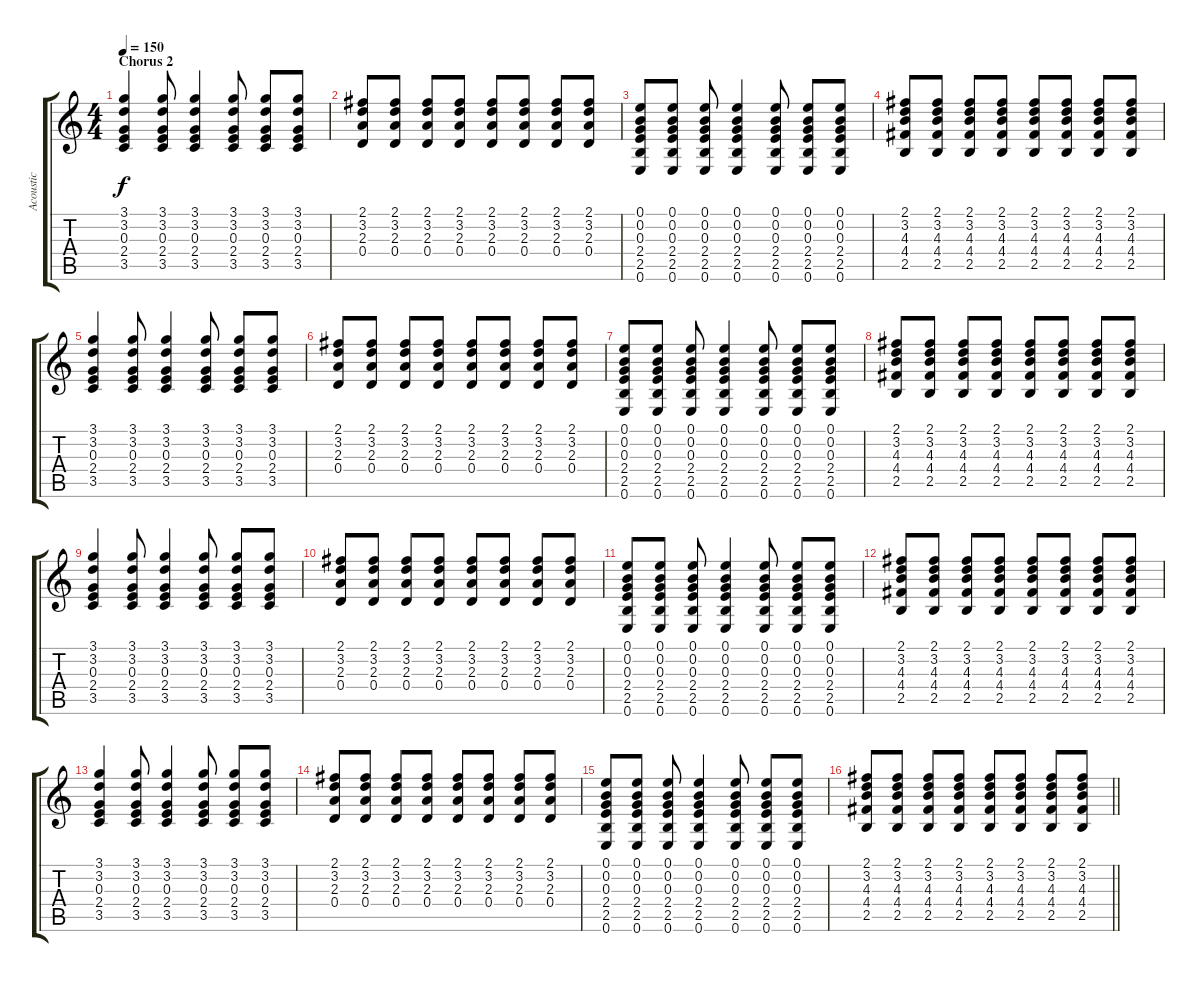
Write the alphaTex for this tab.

\track ("Acoustic" "Acoustic") {instrument acousticguitarsteel}
\staff {score tabs}
\tuning (E4 B3 G3 D3 A2 E2) {hide}
\ts (4 4)
\section ("" "Chorus 2")
\tempo 150
\clef g2
\ks c
(3.1 3.2 0.3 2.4 3.5).4{dy f} (3.1 3.2 0.3 2.4 3.5).8 (3.1 3.2 0.3 2.4 3.5).4 (3.1 3.2 0.3 2.4 3.5).8 (3.1 3.2 0.3 2.4 3.5).8 (3.1 3.2 0.3 2.4 3.5).8 |
(2.1 3.2 2.3 0.4).8 (2.1 3.2 2.3 0.4).8 (2.1 3.2 2.3 0.4).8 (2.1 3.2 2.3 0.4).8 (2.1 3.2 2.3 0.4).8 (2.1 3.2 2.3 0.4).8 (2.1 3.2 2.3 0.4).8 (2.1 3.2 2.3 0.4).8 |
(0.1 0.2 0.3 2.4 2.5 0.6).8 (0.1 0.2 0.3 2.4 2.5 0.6).8 (0.1 0.2 0.3 2.4 2.5 0.6).8 (0.1 0.2 0.3 2.4 2.5 0.6).4 (0.1 0.2 0.3 2.4 2.5 0.6).8 (0.1 0.2 0.3 2.4 2.5 0.6).8 (0.1 0.2 0.3 2.4 2.5 0.6).8 |
(2.1 3.2 4.3 4.4 2.5).8 (2.1 3.2 4.3 4.4 2.5).8 (2.1 3.2 4.3 4.4 2.5).8 (2.1 3.2 4.3 4.4 2.5).8 (2.1 3.2 4.3 4.4 2.5).8 (2.1 3.2 4.3 4.4 2.5).8 (2.1 3.2 4.3 4.4 2.5).8 (2.1 3.2 4.3 4.4 2.5).8 |
(3.1 3.2 0.3 2.4 3.5).4 (3.1 3.2 0.3 2.4 3.5).8 (3.1 3.2 0.3 2.4 3.5).4 (3.1 3.2 0.3 2.4 3.5).8 (3.1 3.2 0.3 2.4 3.5).8 (3.1 3.2 0.3 2.4 3.5).8 |
(2.1 3.2 2.3 0.4).8 (2.1 3.2 2.3 0.4).8 (2.1 3.2 2.3 0.4).8 (2.1 3.2 2.3 0.4).8 (2.1 3.2 2.3 0.4).8 (2.1 3.2 2.3 0.4).8 (2.1 3.2 2.3 0.4).8 (2.1 3.2 2.3 0.4).8 |
(0.1 0.2 0.3 2.4 2.5 0.6).8 (0.1 0.2 0.3 2.4 2.5 0.6).8 (0.1 0.2 0.3 2.4 2.5 0.6).8 (0.1 0.2 0.3 2.4 2.5 0.6).4 (0.1 0.2 0.3 2.4 2.5 0.6).8 (0.1 0.2 0.3 2.4 2.5 0.6).8 (0.1 0.2 0.3 2.4 2.5 0.6).8 |
(2.1 3.2 4.3 4.4 2.5).8 (2.1 3.2 4.3 4.4 2.5).8 (2.1 3.2 4.3 4.4 2.5).8 (2.1 3.2 4.3 4.4 2.5).8 (2.1 3.2 4.3 4.4 2.5).8 (2.1 3.2 4.3 4.4 2.5).8 (2.1 3.2 4.3 4.4 2.5).8 (2.1 3.2 4.3 4.4 2.5).8 |
(3.1 3.2 0.3 2.4 3.5).4 (3.1 3.2 0.3 2.4 3.5).8 (3.1 3.2 0.3 2.4 3.5).4 (3.1 3.2 0.3 2.4 3.5).8 (3.1 3.2 0.3 2.4 3.5).8 (3.1 3.2 0.3 2.4 3.5).8 |
(2.1 3.2 2.3 0.4).8 (2.1 3.2 2.3 0.4).8 (2.1 3.2 2.3 0.4).8 (2.1 3.2 2.3 0.4).8 (2.1 3.2 2.3 0.4).8 (2.1 3.2 2.3 0.4).8 (2.1 3.2 2.3 0.4).8 (2.1 3.2 2.3 0.4).8 |
(0.1 0.2 0.3 2.4 2.5 0.6).8 (0.1 0.2 0.3 2.4 2.5 0.6).8 (0.1 0.2 0.3 2.4 2.5 0.6).8 (0.1 0.2 0.3 2.4 2.5 0.6).4 (0.1 0.2 0.3 2.4 2.5 0.6).8 (0.1 0.2 0.3 2.4 2.5 0.6).8 (0.1 0.2 0.3 2.4 2.5 0.6).8 |
(2.1 3.2 4.3 4.4 2.5).8 (2.1 3.2 4.3 4.4 2.5).8 (2.1 3.2 4.3 4.4 2.5).8 (2.1 3.2 4.3 4.4 2.5).8 (2.1 3.2 4.3 4.4 2.5).8 (2.1 3.2 4.3 4.4 2.5).8 (2.1 3.2 4.3 4.4 2.5).8 (2.1 3.2 4.3 4.4 2.5).8 |
(3.1 3.2 0.3 2.4 3.5).4 (3.1 3.2 0.3 2.4 3.5).8 (3.1 3.2 0.3 2.4 3.5).4 (3.1 3.2 0.3 2.4 3.5).8 (3.1 3.2 0.3 2.4 3.5).8 (3.1 3.2 0.3 2.4 3.5).8 |
(2.1 3.2 2.3 0.4).8 (2.1 3.2 2.3 0.4).8 (2.1 3.2 2.3 0.4).8 (2.1 3.2 2.3 0.4).8 (2.1 3.2 2.3 0.4).8 (2.1 3.2 2.3 0.4).8 (2.1 3.2 2.3 0.4).8 (2.1 3.2 2.3 0.4).8 |
(0.1 0.2 0.3 2.4 2.5 0.6).8 (0.1 0.2 0.3 2.4 2.5 0.6).8 (0.1 0.2 0.3 2.4 2.5 0.6).8 (0.1 0.2 0.3 2.4 2.5 0.6).4 (0.1 0.2 0.3 2.4 2.5 0.6).8 (0.1 0.2 0.3 2.4 2.5 0.6).8 (0.1 0.2 0.3 2.4 2.5 0.6).8 |
\barLineRight lightlight
(2.1 3.2 4.3 4.4 2.5).8 (2.1 3.2 4.3 4.4 2.5).8 (2.1 3.2 4.3 4.4 2.5).8 (2.1 3.2 4.3 4.4 2.5).8 (2.1 3.2 4.3 4.4 2.5).8 (2.1 3.2 4.3 4.4 2.5).8 (2.1 3.2 4.3 4.4 2.5).8 (2.1 3.2 4.3 4.4 2.5).8
